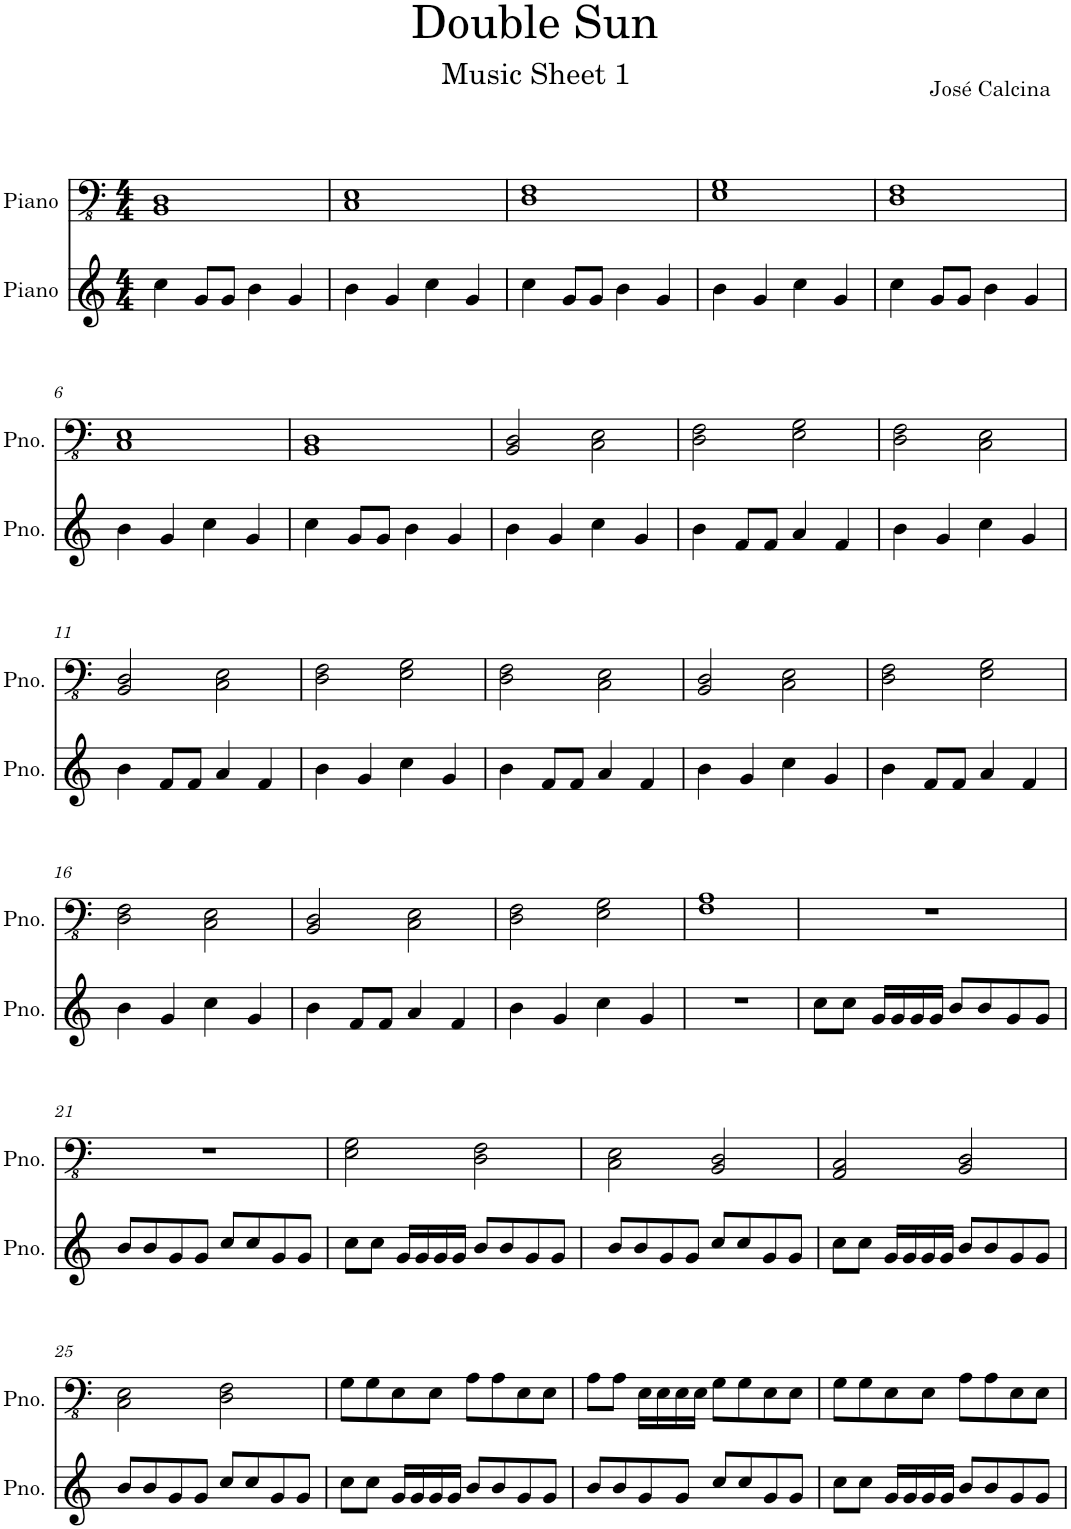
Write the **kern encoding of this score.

**kern	**kern
*part2	*part1
*staff2	*staff1
*I"Piano	*I"Piano
*I'Pno.	*I'Pno.
*clefG2	*clefFv4
*k[]	*k[]
*M4/4	*M4/4
=1	=1
4cc\	1BBB 1DD
8g/L	.
8g/J	.
4b\	.
4g/	.
=2	=2
4b\	1CC 1EE
4g/	.
4cc\	.
4g/	.
=3	=3
4cc\	1DD 1FF
8g/L	.
8g/J	.
4b\	.
4g/	.
=4	=4
4b\	1EE 1GG
4g/	.
4cc\	.
4g/	.
=5	=5
4cc\	1DD 1FF
8g/L	.
8g/J	.
4b\	.
4g/	.
!!LO:LB:g=z
=6	=6
4b\	1CC 1EE
4g/	.
4cc\	.
4g/	.
=7	=7
4cc\	1BBB 1DD
8g/L	.
8g/J	.
4b\	.
4g/	.
=8	=8
4b\	2BBB/ 2DD/
4g/	.
4cc\	2CC\ 2EE\
4g/	.
=9	=9
4b\	2DD\ 2FF\
8f/L	.
8f/J	.
4a/	2EE\ 2GG\
4f/	.
=10	=10
4b\	2DD\ 2FF\
4g/	.
4cc\	2CC\ 2EE\
4g/	.
!!LO:LB:g=z
=11	=11
4b\	2BBB/ 2DD/
8f/L	.
8f/J	.
4a/	2CC\ 2EE\
4f/	.
=12	=12
4b\	2DD\ 2FF\
4g/	.
4cc\	2EE\ 2GG\
4g/	.
=13	=13
4b\	2DD\ 2FF\
8f/L	.
8f/J	.
4a/	2CC\ 2EE\
4f/	.
=14	=14
4b\	2BBB/ 2DD/
4g/	.
4cc\	2CC\ 2EE\
4g/	.
=15	=15
4b\	2DD\ 2FF\
8f/L	.
8f/J	.
4a/	2EE\ 2GG\
4f/	.
!!LO:LB:g=z
=16	=16
4b\	2DD\ 2FF\
4g/	.
4cc\	2CC\ 2EE\
4g/	.
=17	=17
4b\	2BBB/ 2DD/
8f/L	.
8f/J	.
4a/	2CC\ 2EE\
4f/	.
=18	=18
4b\	2DD\ 2FF\
4g/	.
4cc\	2EE\ 2GG\
4g/	.
=19	=19
1r	1FF 1AA
=20	=20
8cc\L	1r
8cc\J	.
16g/LL	.
16g/	.
16g/	.
16g/JJ	.
8b/L	.
8b/	.
8g/	.
8g/J	.
!!LO:LB:g=z
=21	=21
8b/L	1r
8b/	.
8g/	.
8g/J	.
8cc/L	.
8cc/	.
8g/	.
8g/J	.
=22	=22
8cc\L	2EE\ 2GG\
8cc\J	.
16g/LL	.
16g/	.
16g/	.
16g/JJ	.
8b/L	2DD\ 2FF\
8b/	.
8g/	.
8g/J	.
=23	=23
8b/L	2CC\ 2EE\
8b/	.
8g/	.
8g/J	.
8cc/L	2BBB/ 2DD/
8cc/	.
8g/	.
8g/J	.
=24	=24
8cc\L	2AAA/ 2CC/
8cc\J	.
16g/LL	.
16g/	.
16g/	.
16g/JJ	.
8b/L	2BBB/ 2DD/
8b/	.
8g/	.
8g/J	.
!!LO:LB:g=z
=25	=25
8b/L	2CC\ 2EE\
8b/	.
8g/	.
8g/J	.
8cc/L	2DD\ 2FF\
8cc/	.
8g/	.
8g/J	.
=26	=26
8cc\L	8GG\L
8cc\J	8GG\
16g/LL	8EE\
16g/	.
16g/	8EE\J
16g/JJ	.
8b/L	8AA\L
8b/	8AA\
8g/	8EE\
8g/J	8EE\J
=27	=27
8b/L	8AA\L
8b/	8AA\J
8g/	16EE\LL
.	16EE\
8g/J	16EE\
.	16EE\JJ
8cc/L	8GG\L
8cc/	8GG\
8g/	8EE\
8g/J	8EE\J
=28	=28
8cc\L	8GG\L
8cc\J	8GG\
16g/LL	8EE\
16g/	.
16g/	8EE\J
16g/JJ	.
8b/L	8AA\L
8b/	8AA\
8g/	8EE\
8g/J	8EE\J
=	=
*-	*-
